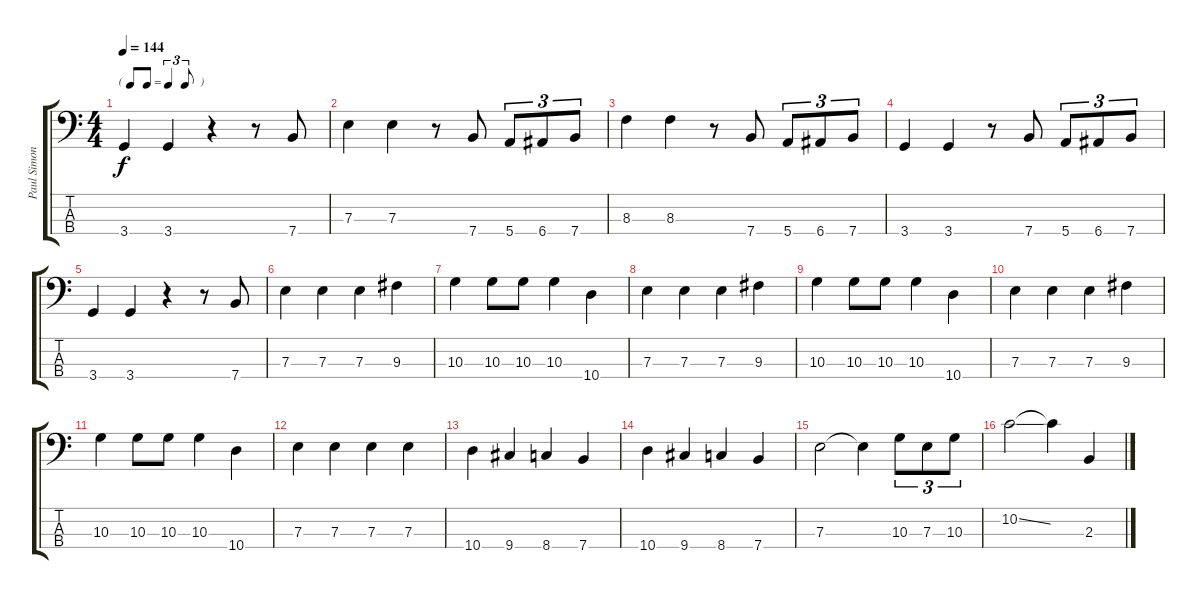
\track ("Paul Simonon" "Paul Simon") {instrument electricbassfinger}
\staff {score tabs}
\tuning (G2 D2 A1 E1) {hide}
\ts (4 4)
\tf triplet8th
\tempo 144
\clef f4
\ks c
3.4.4{dy f} 3.4.4 r.4 r.8 7.4.8 |
7.3.4 7.3.4 r.8 7.4.8 5.4.8{tu (3 2)} 6.4.8{tu (3 2)} 7.4.8{tu (3 2)} |
8.3.4 8.3.4 r.8 7.4.8 5.4.8{tu (3 2)} 6.4.8{tu (3 2)} 7.4.8{tu (3 2)} |
3.4.4 3.4.4 r.8 7.4.8 5.4.8{tu (3 2)} 6.4.8{tu (3 2)} 7.4.8{tu (3 2)} |
3.4.4 3.4.4 r.4 r.8 7.4.8 |
7.3.4 7.3.4 7.3.4 9.3.4 |
10.3.4 10.3.8 10.3.8 10.3.4 10.4.4 |
7.3.4 7.3.4 7.3.4 9.3.4 |
10.3.4 10.3.8 10.3.8 10.3.4 10.4.4 |
7.3.4 7.3.4 7.3.4 9.3.4 |
10.3.4 10.3.8 10.3.8 10.3.4 10.4.4 |
7.3.4 7.3.4 7.3.4 7.3.4 |
10.4.4 9.4.4 8.4.4 7.4.4 |
10.4.4 9.4.4 8.4.4 7.4.4 |
7.3.2 7.3{t}.4 10.3.8{tu (3 2)} 7.3.8{tu (3 2)} 10.3.8{tu (3 2)} |
10.2{ss}.2 10.2{t}.4 2.3{ss}.4
